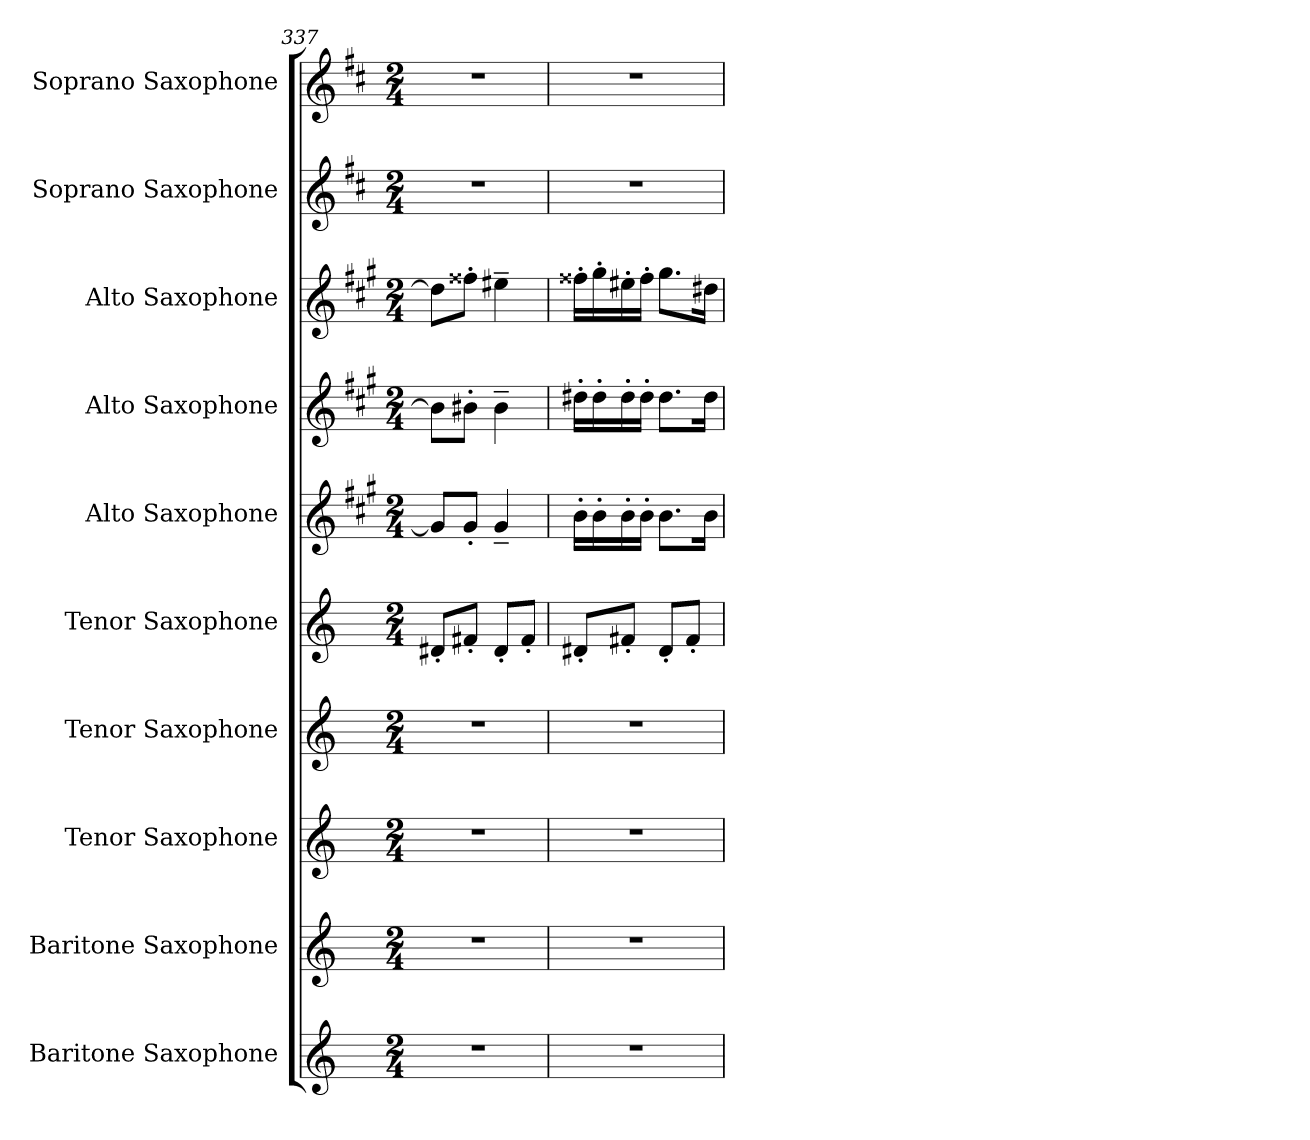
**kern	**kern	**kern	**kern	**kern	**kern	**kern	**kern	**kern	**kern
*part10	*part9	*part8	*part7	*part6	*part5	*part4	*part3	*part2	*part1
*staff10	*staff9	*staff8	*staff7	*staff6	*staff5	*staff4	*staff3	*staff2	*staff1
*I"Baritone Saxophone	*I"Baritone Saxophone	*I"Tenor Saxophone	*I"Tenor Saxophone	*I"Tenor Saxophone	*I"Alto Saxophone	*I"Alto Saxophone	*I"Alto Saxophone	*I"Soprano Saxophone	*I"Soprano Saxophone
*I'Bar. Sax.	*I'Bar. Sax.	*I'T. Sax.	*I'T. Sax.	*I'T. Sax.	*I'A. Sax.	*I'A. Sax.	*I'A. Sax.	*I'S. Sax.	*I'S. Sax.
*clefG2	*clefG2	*clefG2	*clefG2	*clefG2	*clefG2	*clefG2	*clefG2	*clefG2	*clefG2
*ITrd12c21	*ITrd12c21	*ITrd8c14	*ITrd8c14	*ITrd8c14	*ITrd5c9	*ITrd5c9	*ITrd5c9	*ITrd1c2	*ITrd1c2
*k[]	*k[]	*k[]	*k[]	*k[]	*k[]	*k[]	*k[]	*k[]	*k[]
*M2/4	*M2/4	*M2/4	*M2/4	*M2/4	*M2/4	*M2/4	*M2/4	*M2/4	*M2/4
=337	=337	=337	=337	=337	=337	=337	=337	=337	=337
2r	2r	2r	2r	8D#X'/L	8B/L]	8d#\L]	8f#\L]	2r	2r
.	.	.	.	8F#X'/J	8B'/J	8d#X'\J	8a#X'\J	.	.
.	.	.	.	8D#'/L	4B~/	4d#~\	4g#X~\	.	.
.	.	.	.	8F#'/J	.	.	.	.	.
=338	=338	=338	=338	=338	=338	=338	=338	=338	=338
2r	2r	2r	2r	8D#X'/L	16d'\LL	16f#X'\LL	16a#X'\LL	2r	2r
.	.	.	.	.	16d'\	16f#'\	16b'\	.	.
.	.	.	.	8F#X'/J	16d'\	16f#'\	16g#X'\	.	.
.	.	.	.	.	16d'\JJ	16f#'\JJ	16a#'\JJ	.	.
.	.	.	.	8D#'/L	8.d\L	8.f#\L	8.b\L	.	.
.	.	.	.	8F#'/J	.	.	.	.	.
.	.	.	.	.	16d\Jk	16f#\Jk	16f#X\Jk	.	.
=	=	=	=	=	=	=	=	=	=
*-	*-	*-	*-	*-	*-	*-	*-	*-	*-
